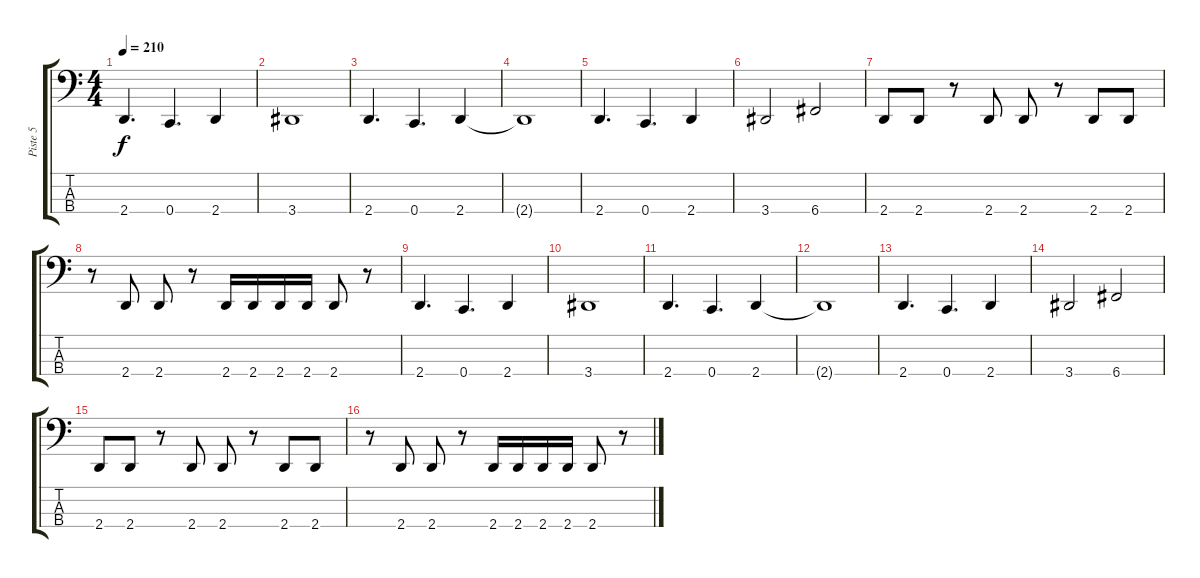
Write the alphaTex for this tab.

\track ("Piste 5" "Piste 5") {instrument electricbassfinger}
\staff {score tabs}
\tuning (F2 C2 G1 C1) {hide}
\ts (4 4)
\tempo 210
\clef f4
\ks c
2.4.4{d dy f} 0.4.4{d} 2.4.4 |
3.4.1 |
2.4.4{d} 0.4.4{d} 2.4.4 |
2.4{t}.1 |
2.4.4{d} 0.4.4{d} 2.4.4 |
3.4.2 6.4.2 |
2.4.8 2.4.8 r.8 2.4.8 2.4.8 r.8 2.4.8 2.4.8 |
r.8 2.4.8 2.4.8 r.8 2.4.16 2.4.16 2.4.16 2.4.16 2.4.8 r.8 |
2.4.4{d} 0.4.4{d} 2.4.4 |
3.4.1 |
2.4.4{d} 0.4.4{d} 2.4.4 |
2.4{t}.1 |
2.4.4{d} 0.4.4{d} 2.4.4 |
3.4.2 6.4.2 |
2.4.8 2.4.8 r.8 2.4.8 2.4.8 r.8 2.4.8 2.4.8 |
r.8 2.4.8 2.4.8 r.8 2.4.16 2.4.16 2.4.16 2.4.16 2.4.8 r.8
